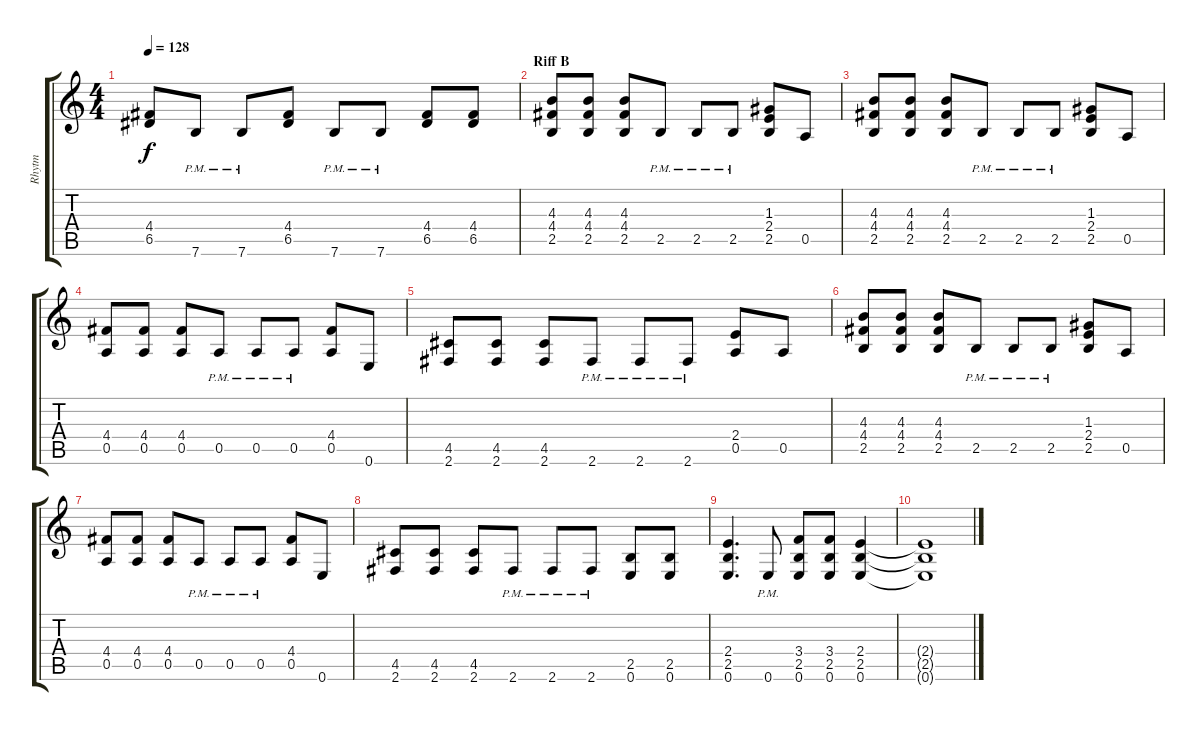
\track ("Rhytm" "Rhytm") {instrument distortionguitar}
\staff {score tabs}
\tuning (E4 B3 G3 D3 A2 E2) {hide}
\ts (4 4)
\tempo 128
\clef g2
\ks c
(4.4 6.5).8{dy f} 7.6{pm}.8 7.6{pm}.8 (4.4 6.5).8 7.6{pm}.8 7.6{pm}.8 (4.4 6.5).8 (4.4 6.5).8 |
\section ("" "Riff B")
(4.3 4.4 2.5).8 (4.3 4.4 2.5).8 (4.3 4.4 2.5).8 2.5{pm}.8 2.5{pm}.8 2.5{pm}.8 (1.3 2.4 2.5).8 0.5.8 |
(4.3 4.4 2.5).8 (4.3 4.4 2.5).8 (4.3 4.4 2.5).8 2.5{pm}.8 2.5{pm}.8 2.5{pm}.8 (1.3 2.4 2.5).8 0.5.8 |
(4.4 0.5).8 (4.4 0.5).8 (4.4 0.5).8 0.5{pm}.8 0.5{pm}.8 0.5{pm}.8 (4.4 0.5).8 0.6.8 |
(4.5 2.6).8 (4.5 2.6).8 (4.5 2.6).8 2.6{pm}.8 2.6{pm}.8 2.6{pm}.8 (2.4 0.5).8 0.5.8 |
(4.3 4.4 2.5).8 (4.3 4.4 2.5).8 (4.3 4.4 2.5).8 2.5{pm}.8 2.5{pm}.8 2.5{pm}.8 (1.3 2.4 2.5).8 0.5.8 |
(4.4 0.5).8 (4.4 0.5).8 (4.4 0.5).8 0.5{pm}.8 0.5{pm}.8 0.5{pm}.8 (4.4 0.5).8 0.6.8 |
(4.5 2.6).8 (4.5 2.6).8 (4.5 2.6).8 2.6{pm}.8 2.6{pm}.8 2.6{pm}.8 (2.5 0.6).8 (2.5 0.6).8 |
(2.4 2.5 0.6).4{d} 0.6{pm}.8 (3.4 2.5 0.6).8 (3.4 2.5 0.6).8 (2.4 2.5 0.6).4 |
(2.4{t} 2.5{t} 0.6{t}).1
